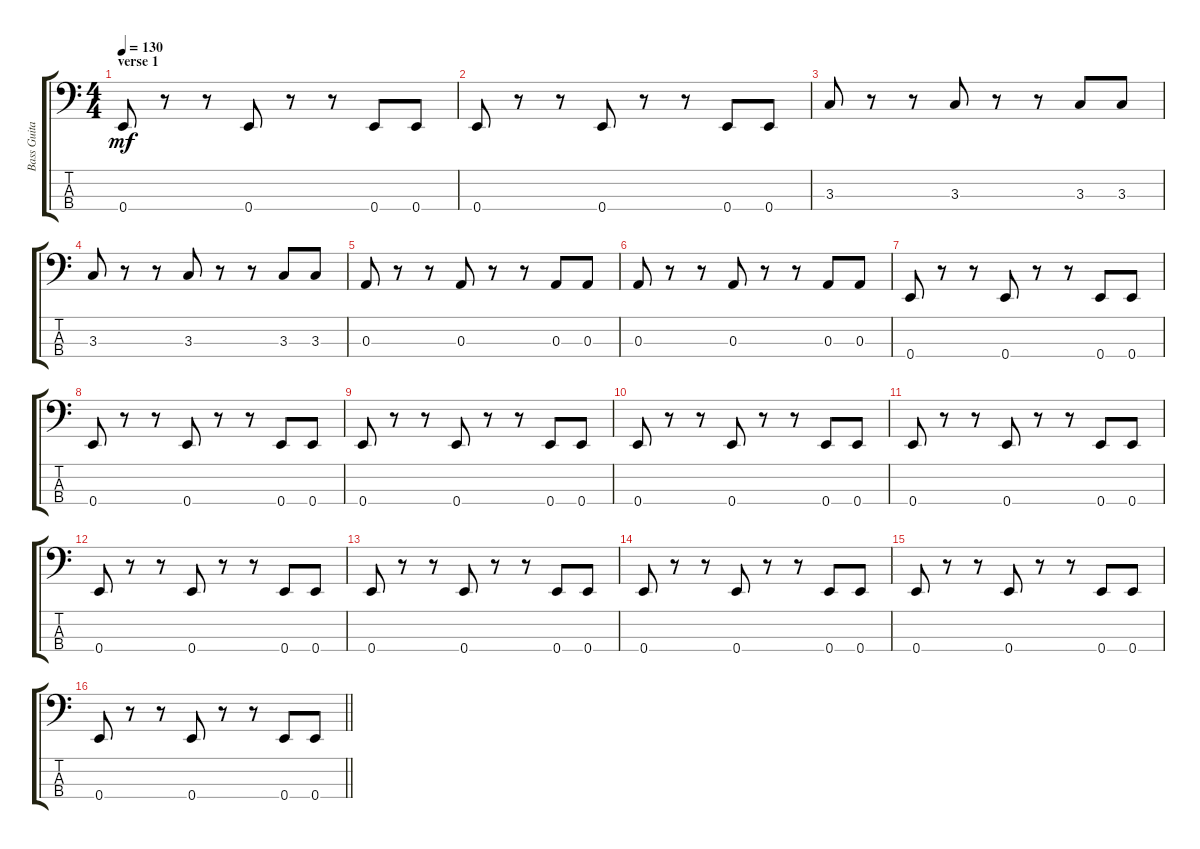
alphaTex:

\track ("Bass Guitar" "Bass Guita") {instrument electricbassfinger}
\staff {score tabs}
\tuning (G2 D2 A1 E1) {hide}
\ts (4 4)
\section ("" "verse 1")
\tempo 130
\clef f4
\ks c
0.4.8{dy mf} r.8 r.8 0.4.8 r.8 r.8 0.4.8 0.4.8 |
0.4.8 r.8 r.8 0.4.8 r.8 r.8 0.4.8 0.4.8 |
3.3.8 r.8 r.8 3.3.8 r.8 r.8 3.3.8 3.3.8 |
3.3.8 r.8 r.8 3.3.8 r.8 r.8 3.3.8 3.3.8 |
0.3.8 r.8 r.8 0.3.8 r.8 r.8 0.3.8 0.3.8 |
0.3.8 r.8 r.8 0.3.8 r.8 r.8 0.3.8 0.3.8 |
0.4.8 r.8 r.8 0.4.8 r.8 r.8 0.4.8 0.4.8 |
0.4.8 r.8 r.8 0.4.8 r.8 r.8 0.4.8 0.4.8 |
0.4.8 r.8 r.8 0.4.8 r.8 r.8 0.4.8 0.4.8 |
0.4.8 r.8 r.8 0.4.8 r.8 r.8 0.4.8 0.4.8 |
0.4.8 r.8 r.8 0.4.8 r.8 r.8 0.4.8 0.4.8 |
0.4.8 r.8 r.8 0.4.8 r.8 r.8 0.4.8 0.4.8 |
0.4.8 r.8 r.8 0.4.8 r.8 r.8 0.4.8 0.4.8 |
0.4.8 r.8 r.8 0.4.8 r.8 r.8 0.4.8 0.4.8 |
0.4.8 r.8 r.8 0.4.8 r.8 r.8 0.4.8 0.4.8 |
\barLineRight lightlight
0.4.8 r.8 r.8 0.4.8 r.8 r.8 0.4.8 0.4.8
